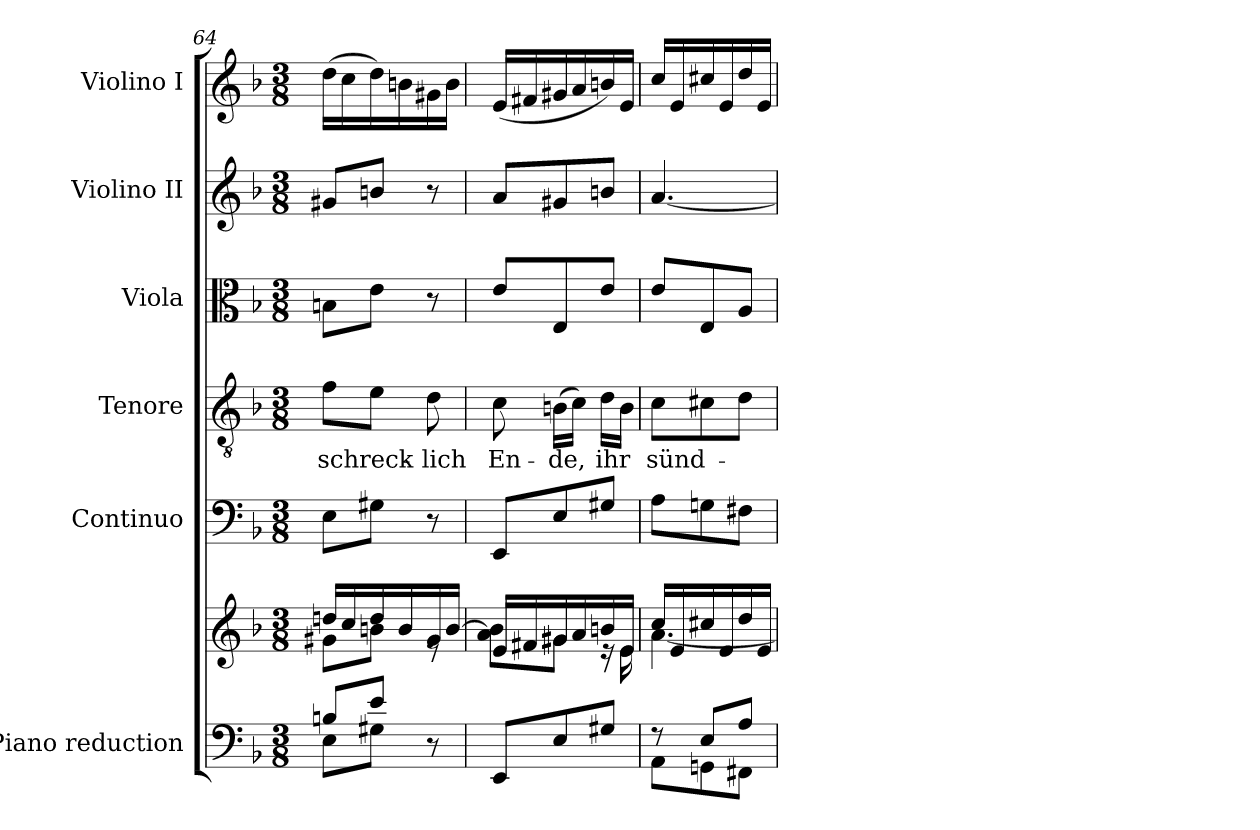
**kern	**kern	**kern	**kern	**text	**kern	**kern	**kern
*part6	*part6	*part5	*part4	*part4	*part3	*part2	*part1
*staff7	*staff6	*staff5	*staff4	*staff4	*staff3	*staff2	*staff1
*I"Piano reduction	*	*I"Continuo	*I"Tenore	*	*I"Viola	*I"Violino II	*I"Violino I
*I'Pno	*	*	*	*	*I'Vla	*I'Vln	*I'Vln
*clefF4	*clefG2	*clefF4	*clefGv2	*	*clefC3	*clefG2	*clefG2
*k[b-]	*k[b-]	*k[b-]	*k[b-]	*	*k[b-]	*k[b-]	*k[b-]
*M3/8	*M3/8	*M3/8	*M3/8	*	*M3/8	*M3/8	*M3/8
=64	=64	=64	=64	=64	=64	=64	=64
*^	*^	*	*	*	*	*	*
!	!	!	!	!	!	!LO:LY:b	!	!	!
8Bn/L	8E\L	16ddn/LL	8g#X\L	8E\L	8f\L	schreck-	8Bn\L	8g#X/L	(>16dd\LL
.	.	16cc/	.	.	.	.	.	.	16cc\
8e/J	8G#X\J	16dd/	8bn\J	8G#X\J	8e\J	.	8e\J	8bn/J	16dd\)
.	.	16b/	.	.	.	.	.	.	16bn\
!	!	!	!	!	!	!LO:LY:b	!	!	!
8r	8ryy	16g#/	8re	8r	8d\	-lich	8r	8r	16g#X\
.	.	[16b/JJ	.	.	.	.	.	.	16b\JJ
*v	*v	*	*	*	*	*	*	*	*
=65	=65	=65	=65	=65	=65	=65	=65	=65
!	!	!	!	!	!LO:LY:b	!	!	!
8EE/L	16e/LL	8a\ 8b\]L	8EE/L	8c\	En-	8e/L	8a/L	(<16e/LL
.	16f#X/	.	.	.	.	.	.	16f#X/
!	!	!	!	!	!LO:LY:b	!	!	!
8E/	16g#X/	8g#\J	8E/	(>16Bn\LL	de,	8E/	8g#X/	16g#X/
.	16a/	.	.	16c\JJ)	.	.	.	16a/
!	!	!	!	!	!LO:LY:b	!	!	!
8G#X/J	16bn/	16re	8G#X/J	16d\LL	ihr	8e/J	8bn/J	16bn/)
.	16e/JJ	16e\	.	16B\JJ	.	.	.	16e/JJ
=66	=66	=66	=66	=66	=66	=66	=66	=66
*^	*	*	*	*	*	*	*	*
!	!	!	!	!	!	!LO:LY:b	!	!	!
8r	8AA\L	16cc/LL	[4.a\	8A\L	8c\L	sünd-	8e/L	[4.a/	16cc/LL
.	.	16e/	.	.	.	.	.	.	16e/
8E/L	8GGn\	16cc#X/	.	8Gn\	8c#X\	.	8E/	.	16cc#X/
.	.	16e/	.	.	.	.	.	.	16e/
8A/J	8FF#X\J	16dd/	.	8F#X\J	8d\J	.	8A/J	.	16dd/
.	.	16e/JJ	.	.	.	.	.	.	16e/JJ
*v	*v	*	*	*	*	*	*	*	*
*	*v	*v	*	*	*	*	*	*
=	=	=	=	=	=	=	=
*-	*-	*-	*-	*-	*-	*-	*-
